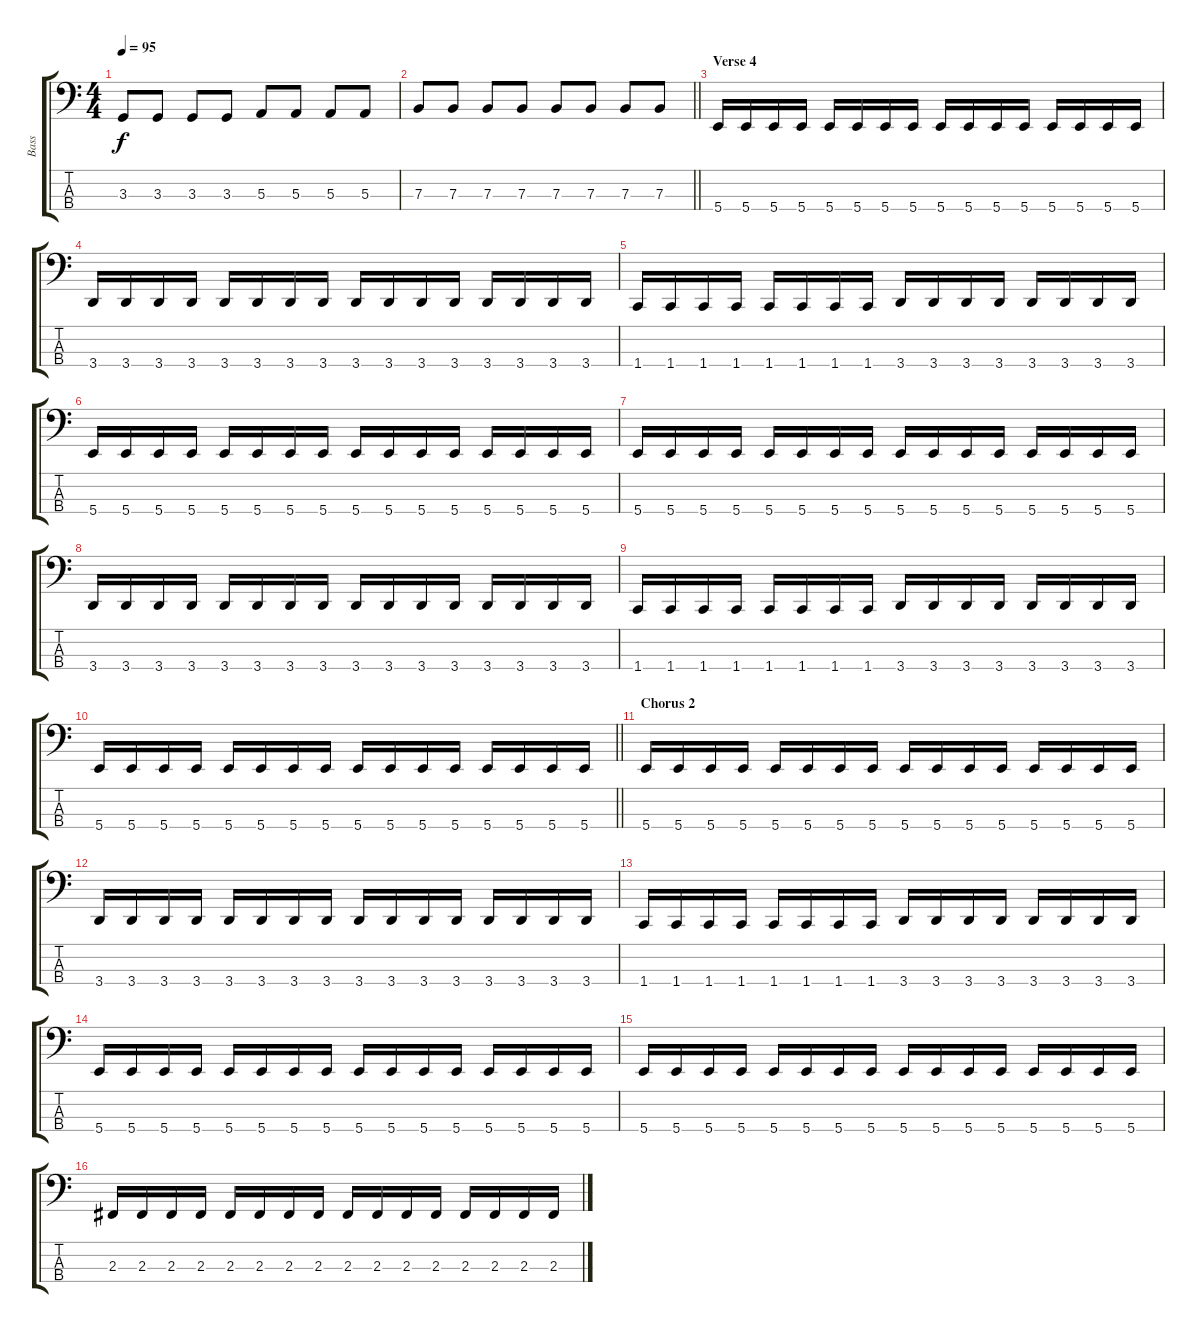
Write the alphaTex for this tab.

\track ("Bass" "Bass") {instrument electricbassfinger}
\staff {score tabs}
\tuning (D2 A1 E1 B0) {hide}
\ts (4 4)
\tempo 95
\clef f4
\ks c
3.3.8{dy f} 3.3.8 3.3.8 3.3.8 5.3.8 5.3.8 5.3.8 5.3.8 |
\barLineRight lightlight
7.3.8 7.3.8 7.3.8 7.3.8 7.3.8 7.3.8 7.3.8 7.3.8 |
\section ("" "Verse 4")
5.4.16 5.4.16 5.4.16 5.4.16 5.4.16 5.4.16 5.4.16 5.4.16 5.4.16 5.4.16 5.4.16 5.4.16 5.4.16 5.4.16 5.4.16 5.4.16 |
3.4.16 3.4.16 3.4.16 3.4.16 3.4.16 3.4.16 3.4.16 3.4.16 3.4.16 3.4.16 3.4.16 3.4.16 3.4.16 3.4.16 3.4.16 3.4.16 |
1.4.16 1.4.16 1.4.16 1.4.16 1.4.16 1.4.16 1.4.16 1.4.16 3.4.16 3.4.16 3.4.16 3.4.16 3.4.16 3.4.16 3.4.16 3.4.16 |
5.4.16 5.4.16 5.4.16 5.4.16 5.4.16 5.4.16 5.4.16 5.4.16 5.4.16 5.4.16 5.4.16 5.4.16 5.4.16 5.4.16 5.4.16 5.4.16 |
5.4.16 5.4.16 5.4.16 5.4.16 5.4.16 5.4.16 5.4.16 5.4.16 5.4.16 5.4.16 5.4.16 5.4.16 5.4.16 5.4.16 5.4.16 5.4.16 |
3.4.16 3.4.16 3.4.16 3.4.16 3.4.16 3.4.16 3.4.16 3.4.16 3.4.16 3.4.16 3.4.16 3.4.16 3.4.16 3.4.16 3.4.16 3.4.16 |
1.4.16 1.4.16 1.4.16 1.4.16 1.4.16 1.4.16 1.4.16 1.4.16 3.4.16 3.4.16 3.4.16 3.4.16 3.4.16 3.4.16 3.4.16 3.4.16 |
\barLineRight lightlight
5.4.16 5.4.16 5.4.16 5.4.16 5.4.16 5.4.16 5.4.16 5.4.16 5.4.16 5.4.16 5.4.16 5.4.16 5.4.16 5.4.16 5.4.16 5.4.16 |
\section ("" "Chorus 2")
5.4.16 5.4.16 5.4.16 5.4.16 5.4.16 5.4.16 5.4.16 5.4.16 5.4.16 5.4.16 5.4.16 5.4.16 5.4.16 5.4.16 5.4.16 5.4.16 |
3.4.16 3.4.16 3.4.16 3.4.16 3.4.16 3.4.16 3.4.16 3.4.16 3.4.16 3.4.16 3.4.16 3.4.16 3.4.16 3.4.16 3.4.16 3.4.16 |
1.4.16 1.4.16 1.4.16 1.4.16 1.4.16 1.4.16 1.4.16 1.4.16 3.4.16 3.4.16 3.4.16 3.4.16 3.4.16 3.4.16 3.4.16 3.4.16 |
5.4.16 5.4.16 5.4.16 5.4.16 5.4.16 5.4.16 5.4.16 5.4.16 5.4.16 5.4.16 5.4.16 5.4.16 5.4.16 5.4.16 5.4.16 5.4.16 |
5.4.16 5.4.16 5.4.16 5.4.16 5.4.16 5.4.16 5.4.16 5.4.16 5.4.16 5.4.16 5.4.16 5.4.16 5.4.16 5.4.16 5.4.16 5.4.16 |
2.3.16 2.3.16 2.3.16 2.3.16 2.3.16 2.3.16 2.3.16 2.3.16 2.3.16 2.3.16 2.3.16 2.3.16 2.3.16 2.3.16 2.3.16 2.3.16
